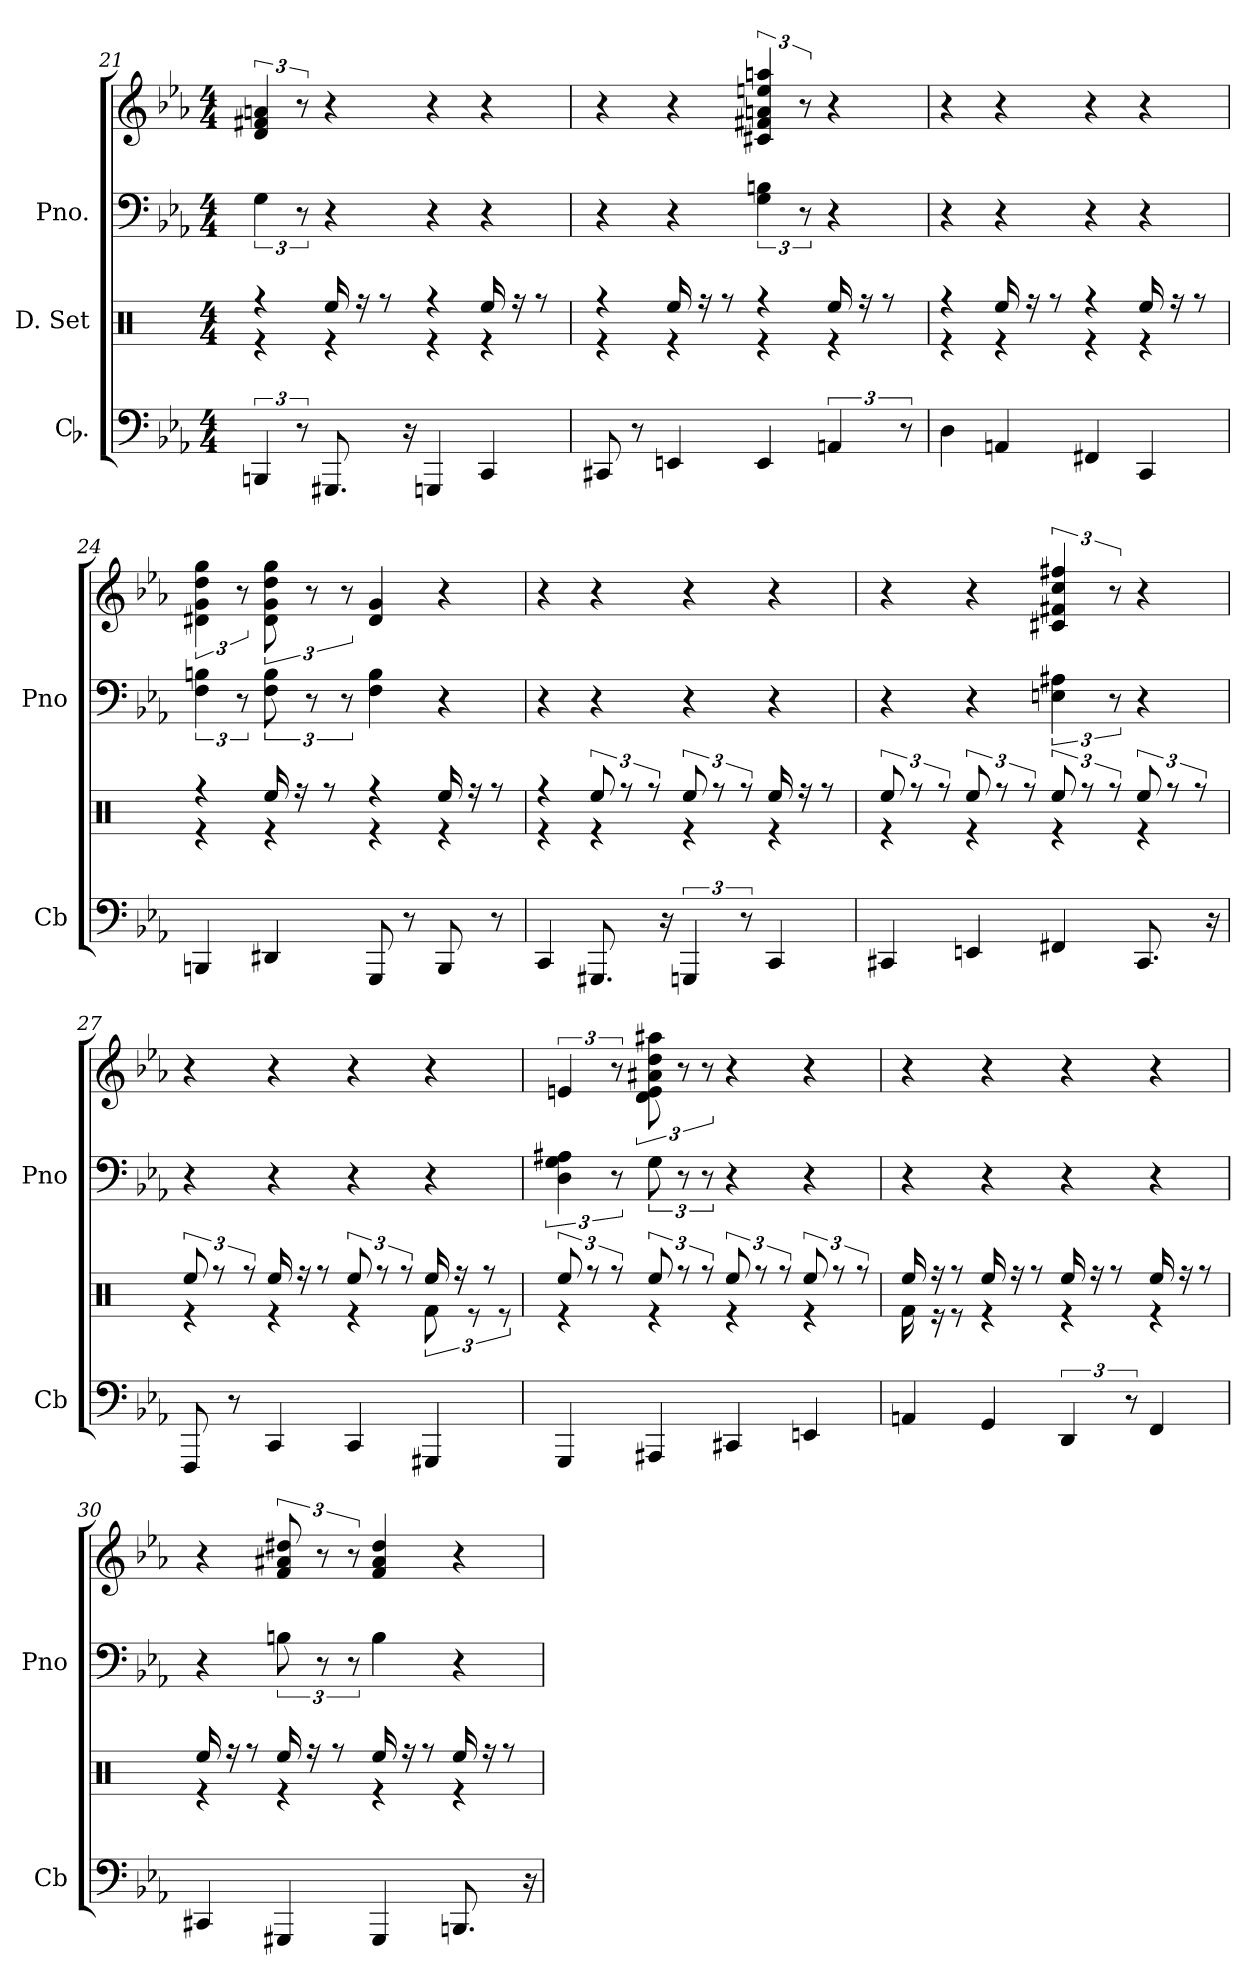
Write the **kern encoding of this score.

**kern	**kern	**kern	**kern
*part3	*part2	*part1	*part1
*staff4	*staff3	*staff2	*staff1
*I"Cb.	*I"D. Set	*I"Pno.	*
*I'Cb	*	*I'Pno	*
*clefF4	*clefX	*clefF4	*clefG2
*k[b-e-a-]	*k[]	*k[b-e-a-]	*k[b-e-a-]
*M4/4	*M4/4	*M4/4	*M4/4
=21	=21	=21	=21
*	*^	*	*
6BBBn	4re	4rff	6G	6d 6f#X 6an
12r	.	.	12r	12r
8.GGG#X	4re	16Ree/	4r	4r
.	.	16rff	.	.
.	.	8rff	.	.
16r	.	.	.	.
4GGGn	4re	4rff	4r	4r
4CC	4re	16Ree/	4r	4r
.	.	16rff	.	.
.	.	8rff	.	.
=22	=22	=22	=22	=22
8CC#X	4re	4rff	4r	4r
8r	.	.	.	.
4EEn	4re	16Ree/	4r	4r
.	.	16rff	.	.
.	.	8rff	.	.
4EE	4re	4rff	6G 6Bn	6c#X 6f#X 6an 6een 6aan
.	.	.	12r	12r
6AAn	4re	16Ree/	4r	4r
.	.	16rff	.	.
.	.	8rff	.	.
12r	.	.	.	.
=23	=23	=23	=23	=23
4D	4re	4rff	4r	4r
4AAn	4re	16Ree/	4r	4r
.	.	16rff	.	.
.	.	8rff	.	.
4FF#X	4re	4rff	4r	4r
4CC	4re	16Ree/	4r	4r
.	.	16rff	.	.
.	.	8rff	.	.
=24	=24	=24	=24	=24
4BBBn	4re	4rff	6F 6Bn	6d#X 6g 6dd 6gg
.	.	.	12r	12r
4DD#X	4re	16Ree/	12F 12B	12d# 12g 12dd 12gg
.	.	16rff	.	.
.	.	.	12r	12r
.	.	8rff	.	.
.	.	.	12r	12r
8GGG	4re	4rff	4F 4B	4d# 4g
8r	.	.	.	.
8BBB	4re	16Ree/	4r	4r
.	.	16rff	.	.
8r	.	8rff	.	.
=25	=25	=25	=25	=25
4CC	4re	4rff	4r	4r
8.GGG#X	4re	12Ree/	4r	4r
.	.	12rff	.	.
.	.	12rff	.	.
16r	.	.	.	.
6GGGn	4re	12Ree/	4r	4r
.	.	12rff	.	.
12r	.	12rff	.	.
4CC	4re	16Ree/	4r	4r
.	.	16rff	.	.
.	.	8rff	.	.
=26	=26	=26	=26	=26
4CC#X	4re	12Ree/	4r	4r
.	.	12rff	.	.
.	.	12rff	.	.
4EEn	4re	12Ree/	4r	4r
.	.	12rff	.	.
.	.	12rff	.	.
4FF#X	4re	12Ree/	6En 6A#X	6c#X 6f#X 6cc 6ff#X
.	.	12rff	.	.
.	.	12rff	12r	12r
8.CC#	4re	12Ree/	4r	4r
.	.	12rff	.	.
.	.	12rff	.	.
16r	.	.	.	.
=27	=27	=27	=27	=27
8FFF	4re	12Ree/	4r	4r
.	.	12rff	.	.
8r	.	.	.	.
.	.	12rff	.	.
4CC	4re	16Ree/	4r	4r
.	.	16rff	.	.
.	.	8rff	.	.
4CC	4re	12Ree/	4r	4r
.	.	12rff	.	.
.	.	12rff	.	.
4GGG#X	12Rf\	16Ree/	4r	4r
.	.	16rff	.	.
.	12re	.	.	.
.	.	8rff	.	.
.	12re	.	.	.
=28	=28	=28	=28	=28
4GGG	4re	12Ree/	6D 6G 6A#X	6en
.	.	12rff	.	.
.	.	12rff	12r	12r
4AAA#X	4re	12Ree/	12G	12d 12e 12a#X 12dd 12aa#X
.	.	12rff	12r	12r
.	.	12rff	12r	12r
4CC#X	4re	12Ree/	4r	4r
.	.	12rff	.	.
.	.	12rff	.	.
4EEn	4re	12Ree/	4r	4r
.	.	12rff	.	.
.	.	12rff	.	.
=29	=29	=29	=29	=29
4AAn	16Rf\	16Ree/	4r	4r
.	16re	16rff	.	.
.	8re	8rff	.	.
4GG	4re	16Ree/	4r	4r
.	.	16rff	.	.
.	.	8rff	.	.
6DD	4re	16Ree/	4r	4r
.	.	16rff	.	.
.	.	8rff	.	.
12r	.	.	.	.
4FF	4re	16Ree/	4r	4r
.	.	16rff	.	.
.	.	8rff	.	.
=30	=30	=30	=30	=30
4CC#X	4re	16Ree/	4r	4r
.	.	16rff	.	.
.	.	8rff	.	.
4GGG#X	4re	16Ree/	12Bn	12f 12a#X 12dd#X
.	.	16rff	.	.
.	.	.	12r	12r
.	.	8rff	.	.
.	.	.	12r	12r
4GGG#	4re	16Ree/	4B	4f 4a# 4dd#
.	.	16rff	.	.
.	.	8rff	.	.
8.BBBn	4re	16Ree/	4r	4r
.	.	16rff	.	.
.	.	8rff	.	.
16r	.	.	.	.
*	*v	*v	*	*
=	=	=	=
*-	*-	*-	*-
